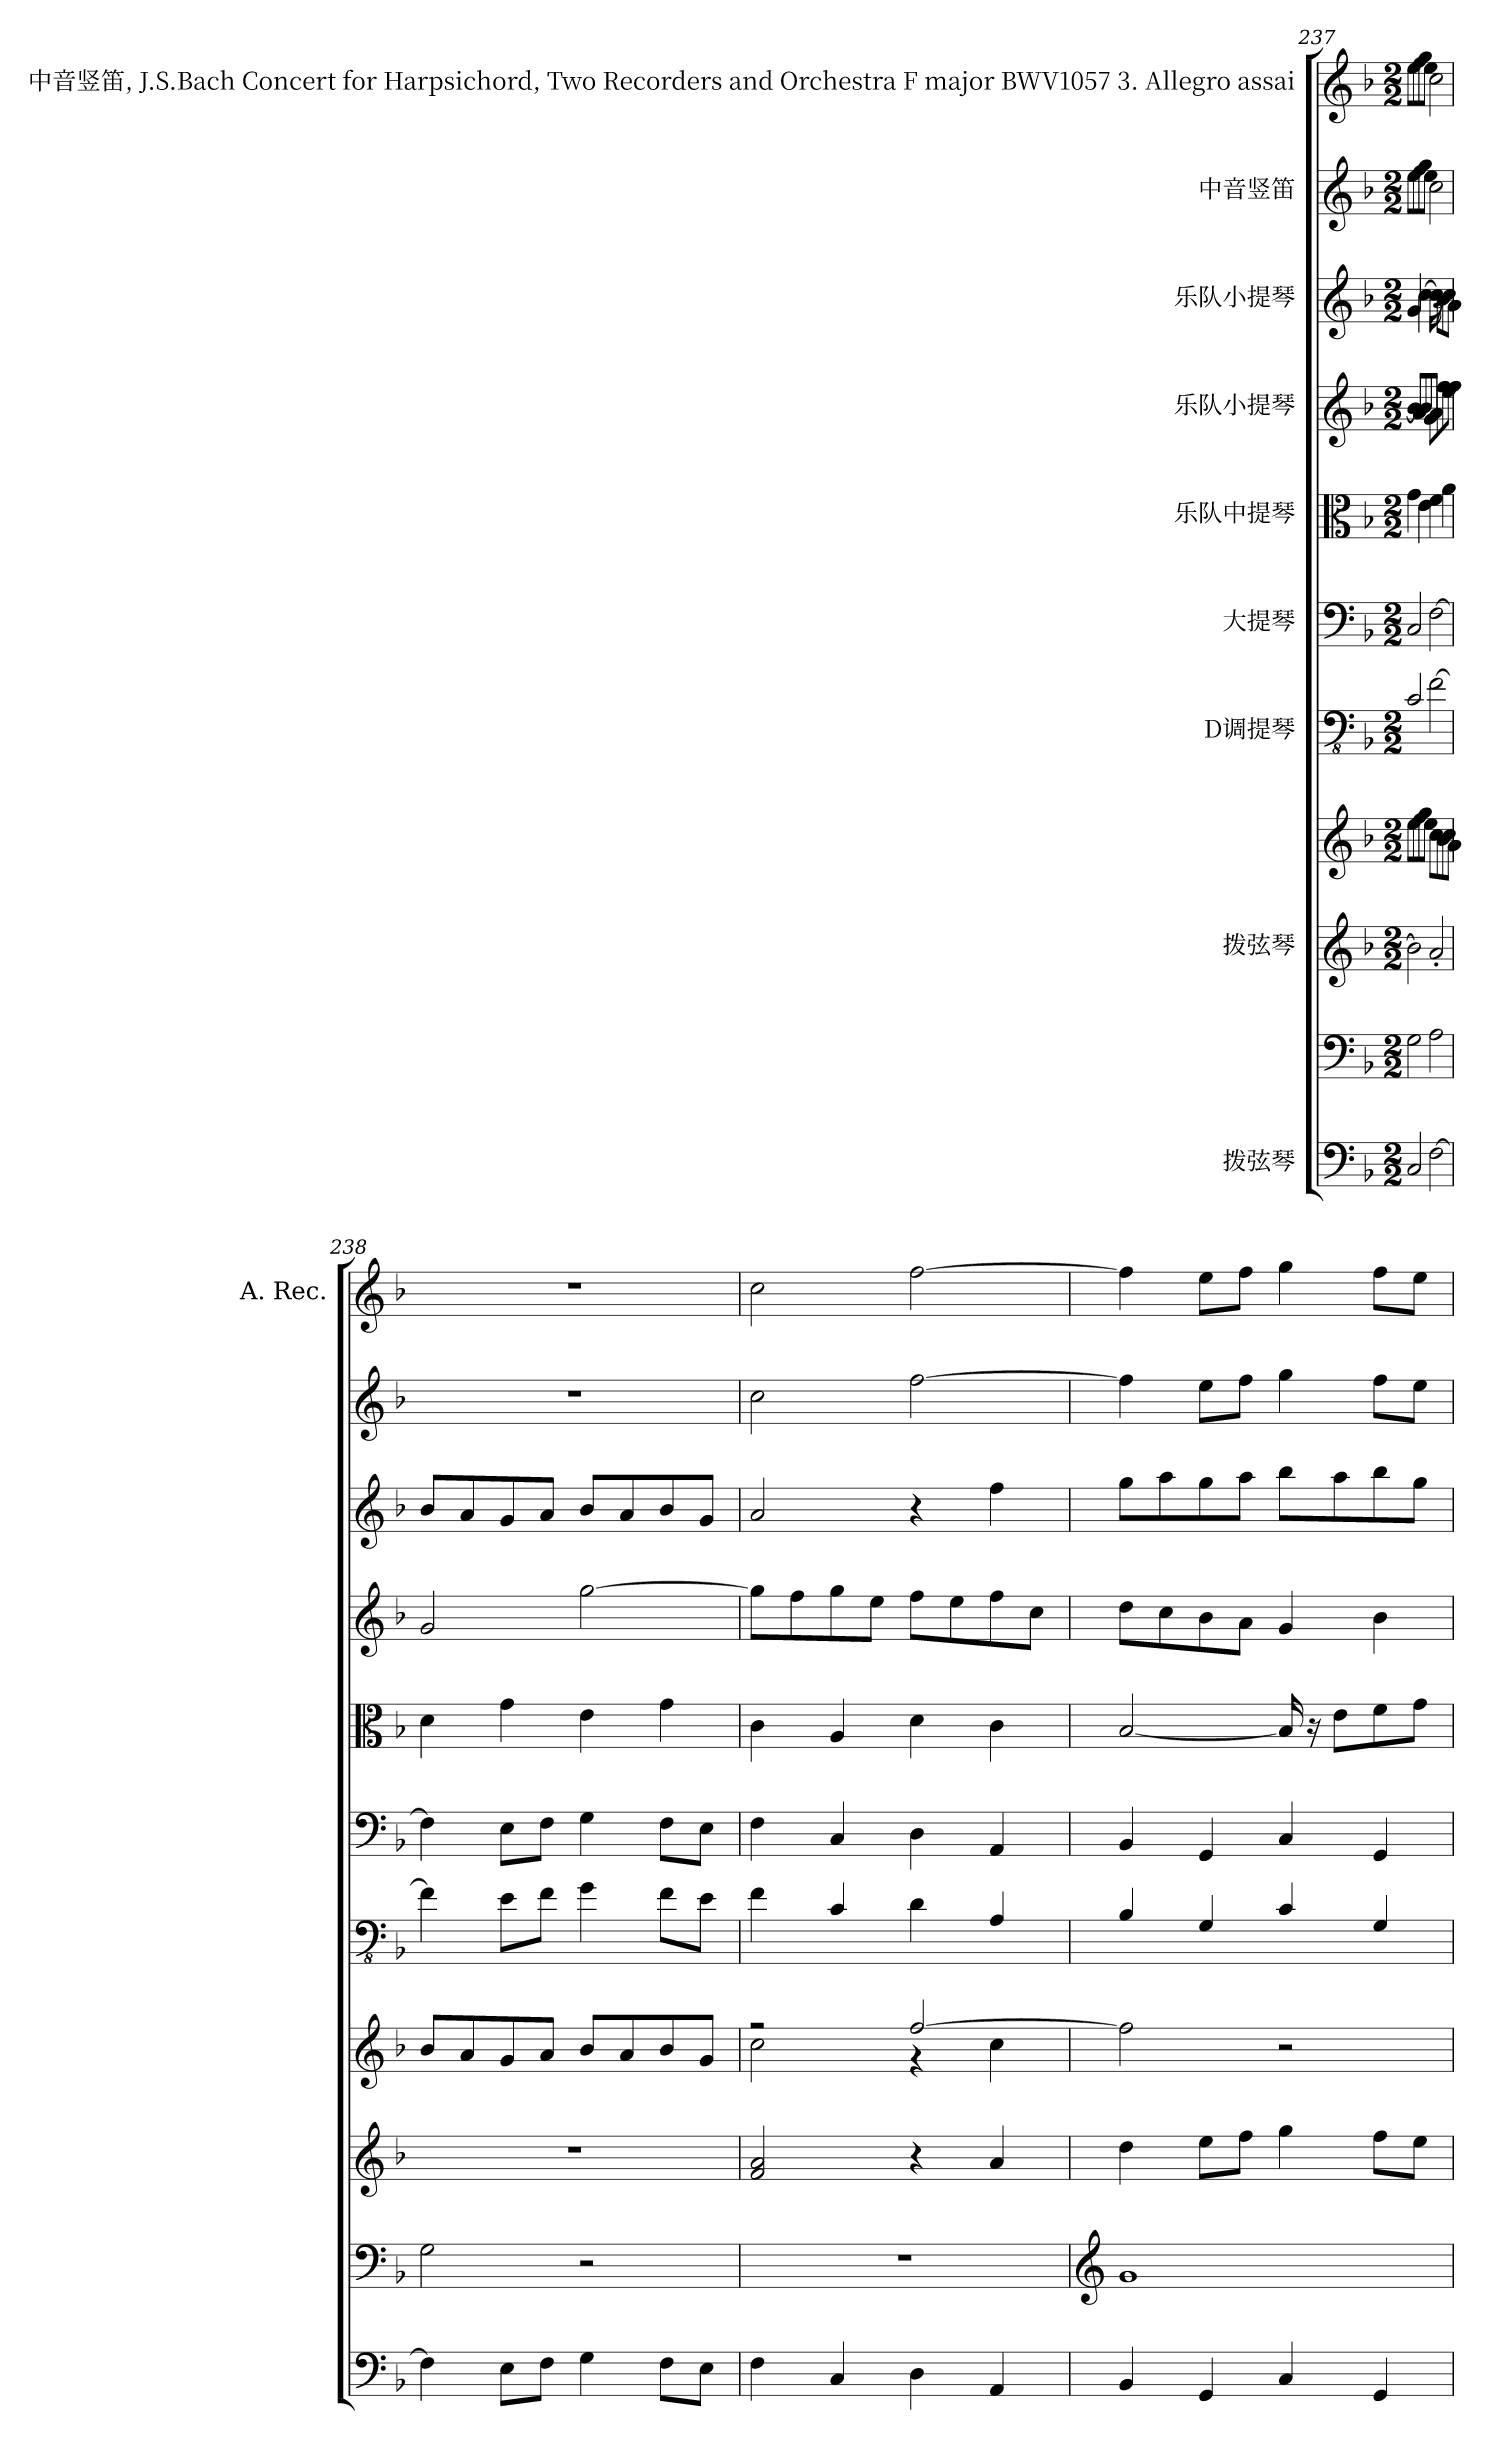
**kern	**kern	**kern	**kern	**kern	**kern	**kern	**kern	**kern	**kern	**kern
*part9	*part9	*part8	*part8	*part7	*part6	*part5	*part4	*part3	*part2	*part1
*staff11	*staff10	*staff9	*staff8	*staff7	*staff6	*staff5	*staff4	*staff3	*staff2	*staff1
*I"拨弦琴	*	*I"拨弦琴	*	*I"D调提琴	*I"大提琴	*I"乐队中提琴	*I"乐队小提琴	*I"乐队小提琴	*I"中音竖笛	*I"中音竖笛, J.S.Bach Concert for Harpsichord, Two Recorders and Orchestra F major BWV1057 3. Allegro assai
*	*	*	*	*	*	*	*	*	*	*I'A. Rec.
*clefF4	*clefF4	*clefG2	*clefG2	*clefFv4	*clefF4	*clefC3	*clefG2	*clefG2	*clefG2	*clefG2
*	*	*	*	*ITrd7c12	*	*	*	*	*	*
*k[b-]	*k[b-]	*k[b-]	*k[b-]	*k[b-]	*k[b-]	*k[b-]	*k[b-]	*k[b-]	*k[b-]	*k[b-]
*M2/2	*M2/2	*M2/2	*M2/2	*M2/2	*M2/2	*M2/2	*M2/2	*M2/2	*M2/2	*M2/2
=237	=237	=237	=237	=237	=237	=237	=237	=237	=237	=237
2C/	2G\	2b-\]	8ee\L	2CC/	2C/	4g\	8b-/L]	4g/	8ee\L	8ee\L
.	.	.	8ff\	.	.	.	8a/	.	8ff\	8ff\
.	.	.	8gg\	.	.	4e\	8b-/	[4cc\	8gg\	8gg\
.	.	.	8ee\J	.	.	.	8g/J	.	8ee\J	8ee\J
[2F\	2A\	2a'/	8cc\L	[2FF\	[2F\	4f\	8a\L	16cc\]	2cc\	2cc\
.	.	.	.	.	.	.	.	16r	.	.
.	.	.	8b-\	.	.	.	8ff\	8b-\L	.	.
.	.	.	8cc\	.	.	4a\	8ee\	8cc\	.	.
.	.	.	8a\J	.	.	.	8ff\J	8a\J	.	.
=238	=238	=238	=238	=238	=238	=238	=238	=238	=238	=238
4F\]	2G\	1r	8b-/L	4FF\]	4F\]	4d\	2g/	8b-/L	1r	1r
.	.	.	8a/	.	.	.	.	8a/	.	.
8E\L	.	.	8g/	8EE\L	8E\L	4g\	.	8g/	.	.
8F\J	.	.	8a/J	8FF\J	8F\J	.	.	8a/J	.	.
4G\	2r	.	8b-/L	4GG\	4G\	4e\	[2gg\	8b-/L	.	.
.	.	.	8a/	.	.	.	.	8a/	.	.
8F\L	.	.	8b-/	8FF\L	8F\L	4g\	.	8b-/	.	.
8E\J	.	.	8g/J	8EE\J	8E\J	.	.	8g/J	.	.
=239	=239	=239	=239	=239	=239	=239	=239	=239	=239	=239
*	*	*	*^	*	*	*	*	*	*	*
4F\	1r	2f/ 2a/	2r	2cc\	4FF\	4F\	4c\	8gg\L]	2a/	2cc\	2cc\
.	.	.	.	.	.	.	.	8ff\	.	.	.
4C/	.	.	.	.	4CC/	4C/	4A/	8gg\	.	.	.
.	.	.	.	.	.	.	.	8ee\J	.	.	.
4D\	.	4r	[2ff/	4r	4DD\	4D\	4d\	8ff\L	4r	[2ff\	[2ff\
.	.	.	.	.	.	.	.	8ee\	.	.	.
4AA/	.	4a/	.	4cc\	4AAA/	4AA/	4c\	8ff\	4ff\	.	.
.	.	.	.	.	.	.	.	8cc\J	.	.	.
*	*	*	*v	*v	*	*	*	*	*	*	*
!!LO:PB:g=z
=240	=240	=240	=240	=240	=240	=240	=240	=240	=240	=240
*	*clefG2	*	*	*	*	*	*	*	*	*
4BB-/	1g	4dd\	2ff\]	4BBB-/	4BB-/	[2B-/	8dd\L	8gg\L	4ff\]	4ff\]
.	.	.	.	.	.	.	8cc\	8aa\	.	.
4GG/	.	8ee\L	.	4GGG/	4GG/	.	8b-\	8gg\	8ee\L	8ee\L
.	.	8ff\J	.	.	.	.	8a\J	8aa\J	8ff\J	8ff\J
4C/	.	4gg\	2r	4CC/	4C/	16B-/]	4g/	8bb-\L	4gg\	4gg\
.	.	.	.	.	.	16r	.	.	.	.
.	.	.	.	.	.	8e\L	.	8aa\	.	.
4GG/	.	8ff\L	.	4GGG/	4GG/	8f\	4b-\	8bb-\	8ff\L	8ff\L
.	.	8ee\J	.	.	.	8g\J	.	8gg\J	8ee\J	8ee\J
=	=	=	=	=	=	=	=	=	=	=
*-	*-	*-	*-	*-	*-	*-	*-	*-	*-	*-
